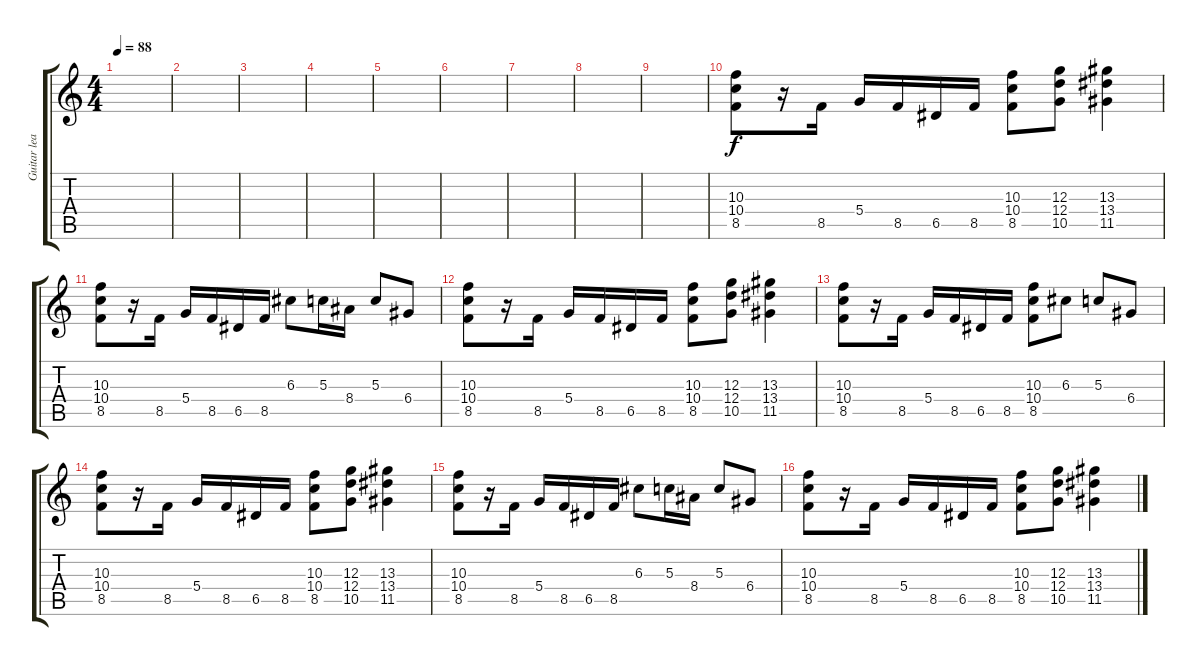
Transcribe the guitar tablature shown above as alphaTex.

\track ("Guitar lead" "Guitar lea") {instrument electricguitarclean}
\staff {score tabs}
\tuning (E4 B3 G3 D3 A2 E2) {hide}
\ts (4 4)
\tempo 88
\clef g2
\ks c
|
|
|
|
|
|
|
|
|
(10.3 10.4 8.5).8{instrument distortionguitar} r.16 8.5.16 5.4.16 8.5.16 6.5.16 8.5.16 (10.3 10.4 8.5).8 (12.3 12.4 10.5).8 (13.3 13.4 11.5).4 |
(10.3 10.4 8.5).8 r.16 8.5.16 5.4.16 8.5.16 6.5.16 8.5.16 6.3.8 5.3.16 8.4.16 5.3.8 6.4.8 |
(10.3 10.4 8.5).8 r.16 8.5.16 5.4.16 8.5.16 6.5.16 8.5.16 (10.3 10.4 8.5).8 (12.3 12.4 10.5).8 (13.3 13.4 11.5).4 |
(10.3 10.4 8.5).8 r.16 8.5.16 5.4.16 8.5.16 6.5.16 8.5.16 (10.3 10.4 8.5).8 6.3.8 5.3.8 6.4.8 |
(10.3 10.4 8.5).8 r.16 8.5.16 5.4.16 8.5.16 6.5.16 8.5.16 (10.3 10.4 8.5).8 (12.3 12.4 10.5).8 (13.3 13.4 11.5).4 |
(10.3 10.4 8.5).8 r.16 8.5.16 5.4.16 8.5.16 6.5.16 8.5.16 6.3.8 5.3.16 8.4.16 5.3.8 6.4.8 |
(10.3 10.4 8.5).8 r.16 8.5.16 5.4.16 8.5.16 6.5.16 8.5.16 (10.3 10.4 8.5).8 (12.3 12.4 10.5).8 (13.3 13.4 11.5).4
